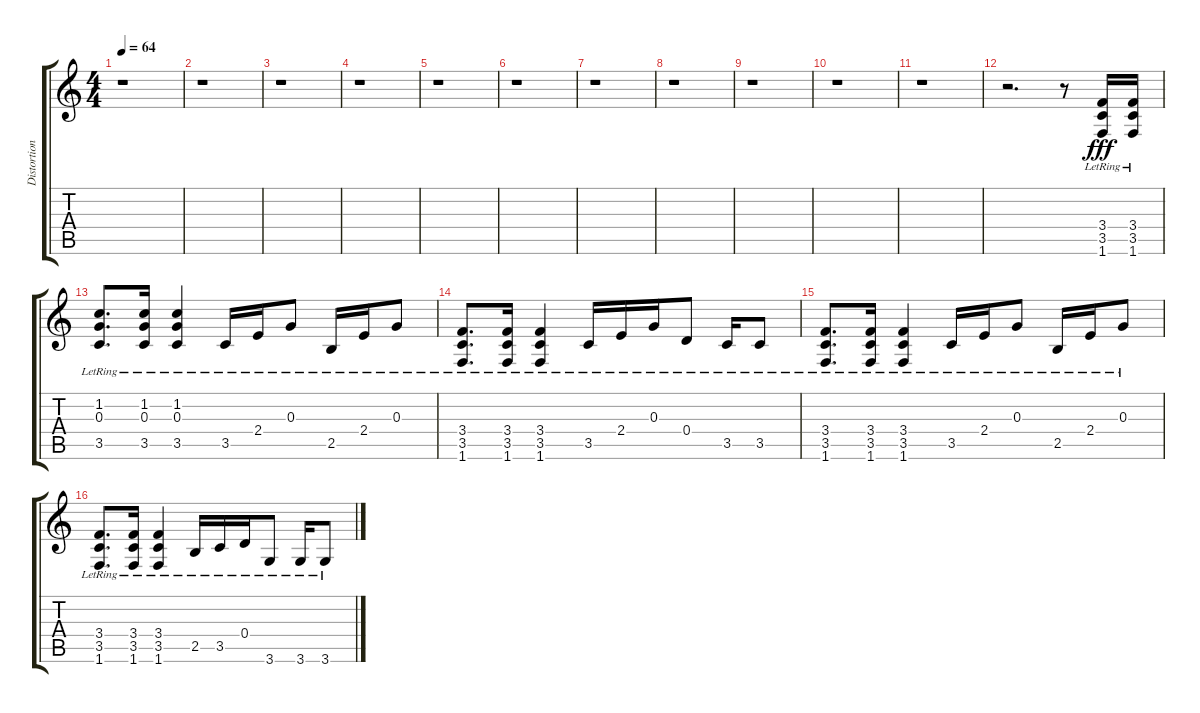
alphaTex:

\track ("Distortion Chorus Guitar" "Distortion") {instrument overdrivenguitar}
\staff {score tabs}
\tuning (E4 B3 G3 D3 A2 E2) {hide}
\ts (4 4)
\tempo 64
\clef g2
\ks c
r.1{dy fff} |
r.1 |
r.1 |
r.1 |
r.1 |
r.1 |
r.1 |
r.1 |
r.1 |
r.1 |
r.1 |
r.2{d} r.8 (3.4{lr} 3.5{lr} 1.6{lr}).16 (3.4{lr} 3.5{lr} 1.6{lr}).16 |
(1.2{lr} 0.3{lr} 3.5{lr}).8{d} (1.2{lr} 0.3{lr} 3.5{lr}).16 (1.2{lr} 0.3{lr} 3.5{lr}).4 3.5{lr}.16 2.4{lr}.16 0.3{lr}.8 2.5{lr}.16 2.4{lr}.16 0.3{lr}.8 |
(3.4{lr} 3.5{lr} 1.6{lr}).8{d} (3.4{lr} 3.5{lr} 1.6{lr}).16 (3.4{lr} 3.5{lr} 1.6{lr}).4 3.5{lr}.16 2.4{lr}.16 0.3{lr}.16 0.4{lr}.8 3.5{lr}.16 3.5{lr}.8 |
(3.4{lr} 3.5{lr} 1.6{lr}).8{d} (3.4{lr} 3.5{lr} 1.6{lr}).16 (3.4{lr} 3.5{lr} 1.6{lr}).4 3.5{lr}.16 2.4{lr}.16 0.3{lr}.8 2.5{lr}.16 2.4{lr}.16 0.3{lr}.8 |
(3.4{lr} 3.5{lr} 1.6{lr}).8{d} (3.4{lr} 3.5{lr} 1.6{lr}).16 (3.4{lr} 3.5{lr} 1.6{lr}).4 2.5{lr}.16 3.5{lr}.16 0.4{lr}.16 3.6{lr}.8 3.6{lr}.16 3.6{lr}.8
